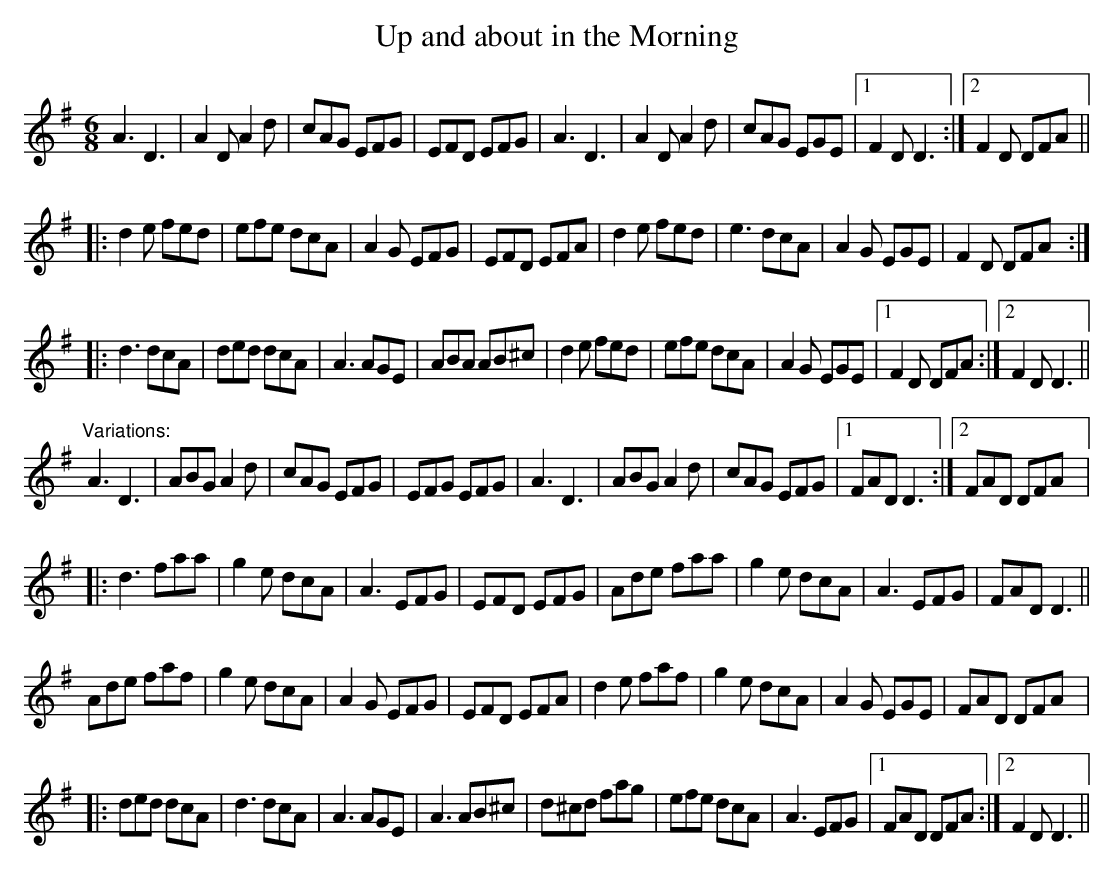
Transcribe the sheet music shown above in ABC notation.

X:1
T:Up and about in the Morning
M:6/8
K:Dmix
A3 D3|A2D A2d|cAG EFG|EFD EFG|A3 D3|A2D A2d|cAG EGE|1 F2D D3:|2 F2D DFA||
|:d2e fed|efe dcA|A2G EFG|EFD EFA|d2e fed|e3 dcA|A2G EGE|F2D DFA::
d3 dcA|ded dcA|A3 AGE|ABA AB^c|d2e fed|efe dcA|A2G EGE|1 F2D DFA:|2 F2D D3||
"Variations:"
A3 D3|ABG A2d|cAG EFG|EFG EFG|A3 D3|ABG A2d|cAG EFG|1 FAD D3:|2 FAD DFA|:
d3 faa|g2e dcA|A3 EFG|EFD EFG|Ade faa|g2e dcA|A3 EFG|FAD D3||
Ade faf|g2e dcA|A2G EFG|EFD EFA|d2e faf|g2e dcA|A2G EGE|FAD DFA|:
ded dcA|d3 dcA|A3 AGE|A3 AB^c|d^cd fag|efe dcA|A3 EFG|1 FAD DFA:|2 F2D D3||
